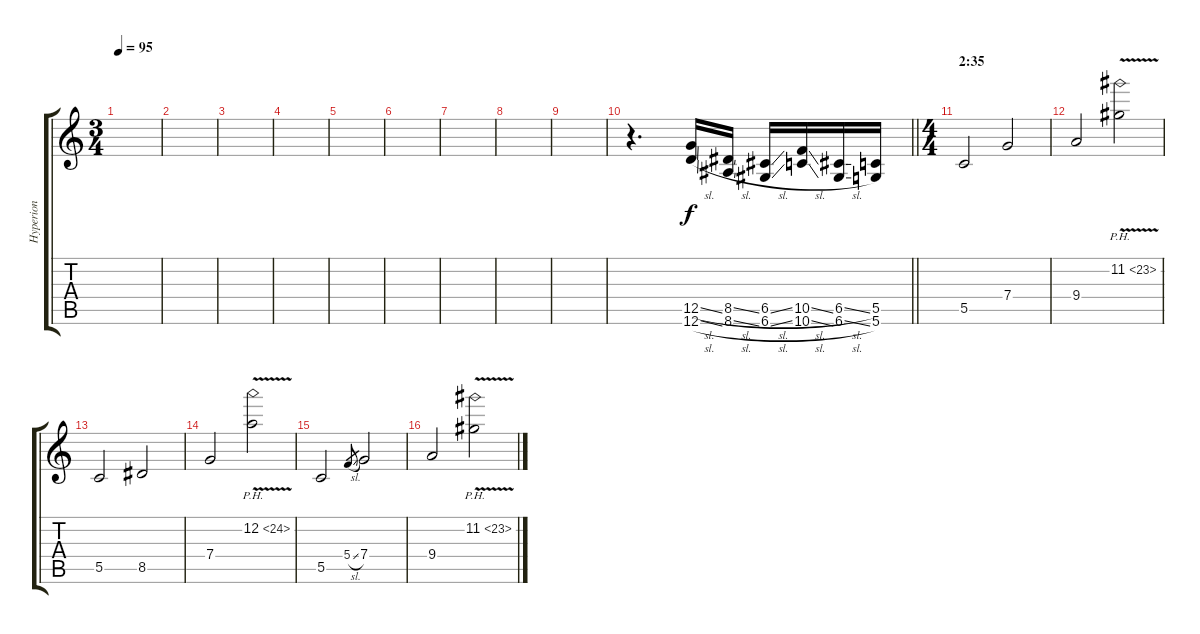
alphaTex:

\track ("Hyperion" "Hyperion") {instrument distortionguitar}
\staff {score tabs}
\tuning (D4 A3 F3 C3 G2 D2) {hide}
\ts (3 4)
\tempo 95
\clef g2
\ks c
|
|
|
|
|
|
|
|
|
\barLineRight lightlight
r.4{d volume 15} (12.5{sl} 12.6{sl}).16 (8.5{sl} 8.6{sl}).16 (6.5{sl} 6.6{sl}).16 (10.5{sl} 10.6{sl}).16 (6.5{sl} 6.6{sl}).16 (5.5 5.6).16 |
\ts (4 4)
\section ("" "2:35")
5.5.2 7.4.2 |
9.4.2 11.2{ph 12 v}.2 |
5.5.2 8.5.2 |
7.4.2 12.2{ph 12 v}.2 |
5.5.2 5.4{sl}.8{gr} 7.4.2 |
9.4.2 11.2{ph 12 v}.2
